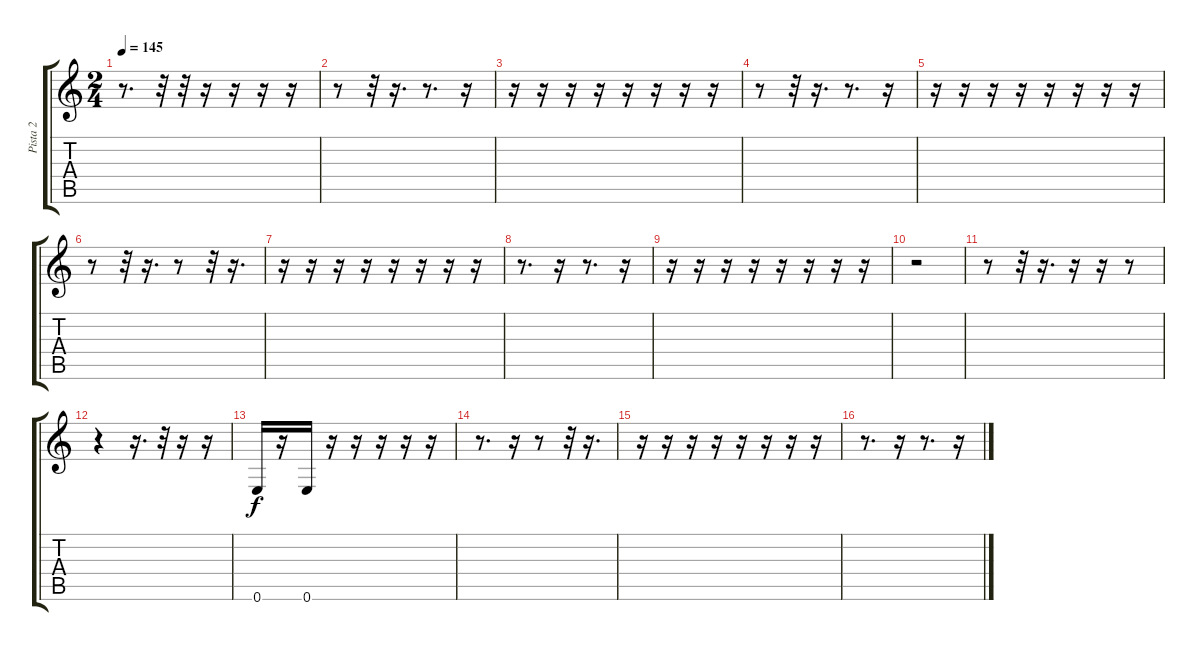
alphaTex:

\track ("Pista 2" "Pista 2") {instrument electricbassfinger}
\staff {score tabs}
\tuning (E4 B3 G3 D3 A2 E2) {hide}
\ts (2 4)
\tempo 145
\clef g2
\ks c
r.8{d dy f} r.32 r.32 r.16 r.16 r.16 r.16 |
r.8 r.32 r.16{d} r.8{d} r.16 |
r.16 r.16 r.16 r.16 r.16 r.16 r.16 r.16 |
r.8 r.32 r.16{d} r.8{d} r.16 |
r.16 r.16 r.16 r.16 r.16 r.16 r.16 r.16 |
r.8 r.32 r.16{d} r.8 r.32 r.16{d} |
r.16 r.16 r.16 r.16 r.16 r.16 r.16 r.16 |
r.8{d} r.16 r.8{d} r.16 |
r.16 r.16 r.16 r.16 r.16 r.16 r.16 r.16 |
r.2 |
r.8 r.32 r.16{d} r.16 r.16 r.8 |
r.4 r.16{d} r.32 r.16 r.16 |
0.6.16 r.16 0.6.16 r.16 r.16 r.16 r.16 r.16 |
r.8{d} r.16 r.8 r.32 r.16{d} |
r.16 r.16 r.16 r.16 r.16 r.16 r.16 r.16 |
r.8{d} r.16 r.8{d} r.16
